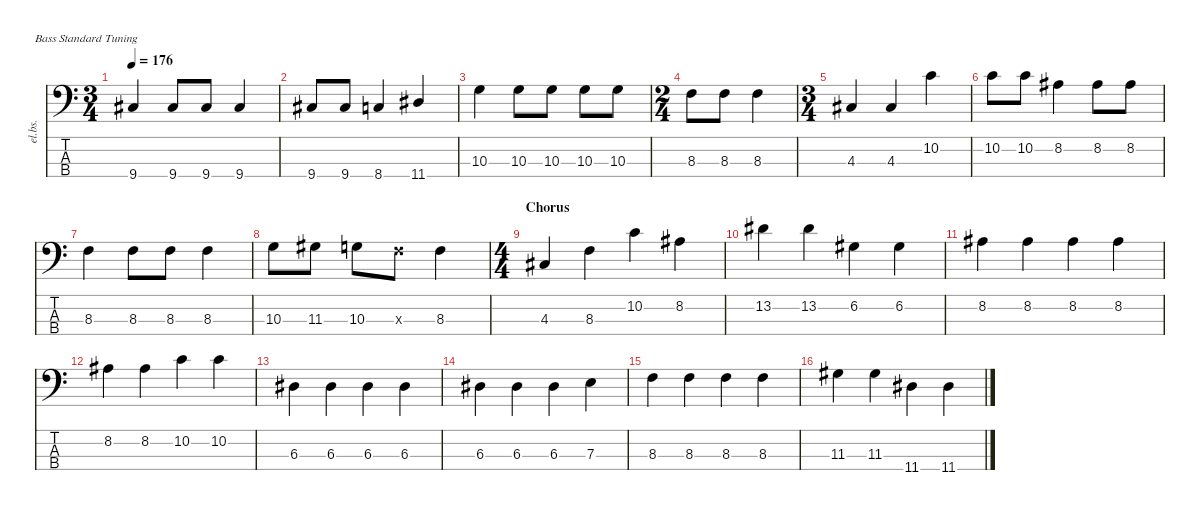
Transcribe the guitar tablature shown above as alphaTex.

\defaultSystemsLayout 4
\hideDynamics
\bracketExtendMode nobrackets
\otherSystemsTrackNameOrientation horizontal
\track ("Bass" "el.bs.") {instrument electricbassfinger}
\staff {score tabs}
\tuning (G2 D2 A1 E1)
\ts (3 4)
\tempo 176
\clef f4
\ks c
9.4{acc #}.4{dy mf beam Up} 9.4{acc #}.8{beam Up} 9.4{acc #}.8{beam Up} 9.4{acc #}.4{beam Up} |
9.4{acc #}.8{beam Up} 9.4{acc #}.8{beam Up} 8.4.4{beam Up} 11.4{acc #}.4{beam Up} |
10.3.4{beam Down} 10.3.8{beam Down} 10.3.8{beam Down} 10.3.8{beam Down} 10.3.8{beam Down} |
\ts (2 4)
\beaming (8 2 2)
8.3.8{beam Down} 8.3.8{beam Down} 8.3.4{beam Down} |
\ts (3 4)
\beaming (8 2 2 2)
4.3{acc #}.4{beam Up} 4.3{acc #}.4{beam Up} 10.2.4{beam Down} |
10.2.8{beam Down} 10.2.8{beam Down} 8.2{acc #}.4{beam Down} 8.2{acc #}.8{beam Down} 8.2{acc #}.8{beam Down} |
8.3.4{beam Down} 8.3.8{beam Down} 8.3.8{beam Down} 8.3.4{beam Down} |
10.3.8{beam Down} 11.3{acc #}.8{beam Down} 10.3.8{beam Down} 8.3{x}.8{beam Down} 8.3.4{beam Down} |
\ts (4 4)
\beaming (8 2 2 2 2)
\section ("" "Chorus")
4.3{acc #}.4{beam Up} 8.3.4{beam Down} 10.2.4{beam Down} 8.2{acc #}.4{beam Down} |
13.2{acc #}.4{beam Down} 13.2{acc #}.4{beam Down} 6.2{acc #}.4{beam Down} 6.2{acc #}.4{beam Down} |
8.2{acc #}.4{beam Down} 8.2{acc #}.4{beam Down} 8.2{acc #}.4{beam Down} 8.2{acc #}.4{beam Down} |
8.2{acc #}.4{beam Down} 8.2{acc #}.4{beam Down} 10.2.4{beam Down} 10.2.4{beam Down} |
6.3{acc #}.4{beam Down} 6.3{acc #}.4{beam Down} 6.3{acc #}.4{beam Down} 6.3{acc #}.4{beam Down} |
6.3{acc #}.4{beam Down} 6.3{acc #}.4{beam Down} 6.3{acc #}.4{beam Down} 7.3.4{beam Down} |
8.3.4{beam Down} 8.3.4{beam Down} 8.3.4{beam Down} 8.3.4{beam Down} |
11.3{acc #}.4{beam Down} 11.3{acc #}.4{beam Down} 11.4{acc #}.4{beam Down} 11.4{acc #}.4{beam Down}
